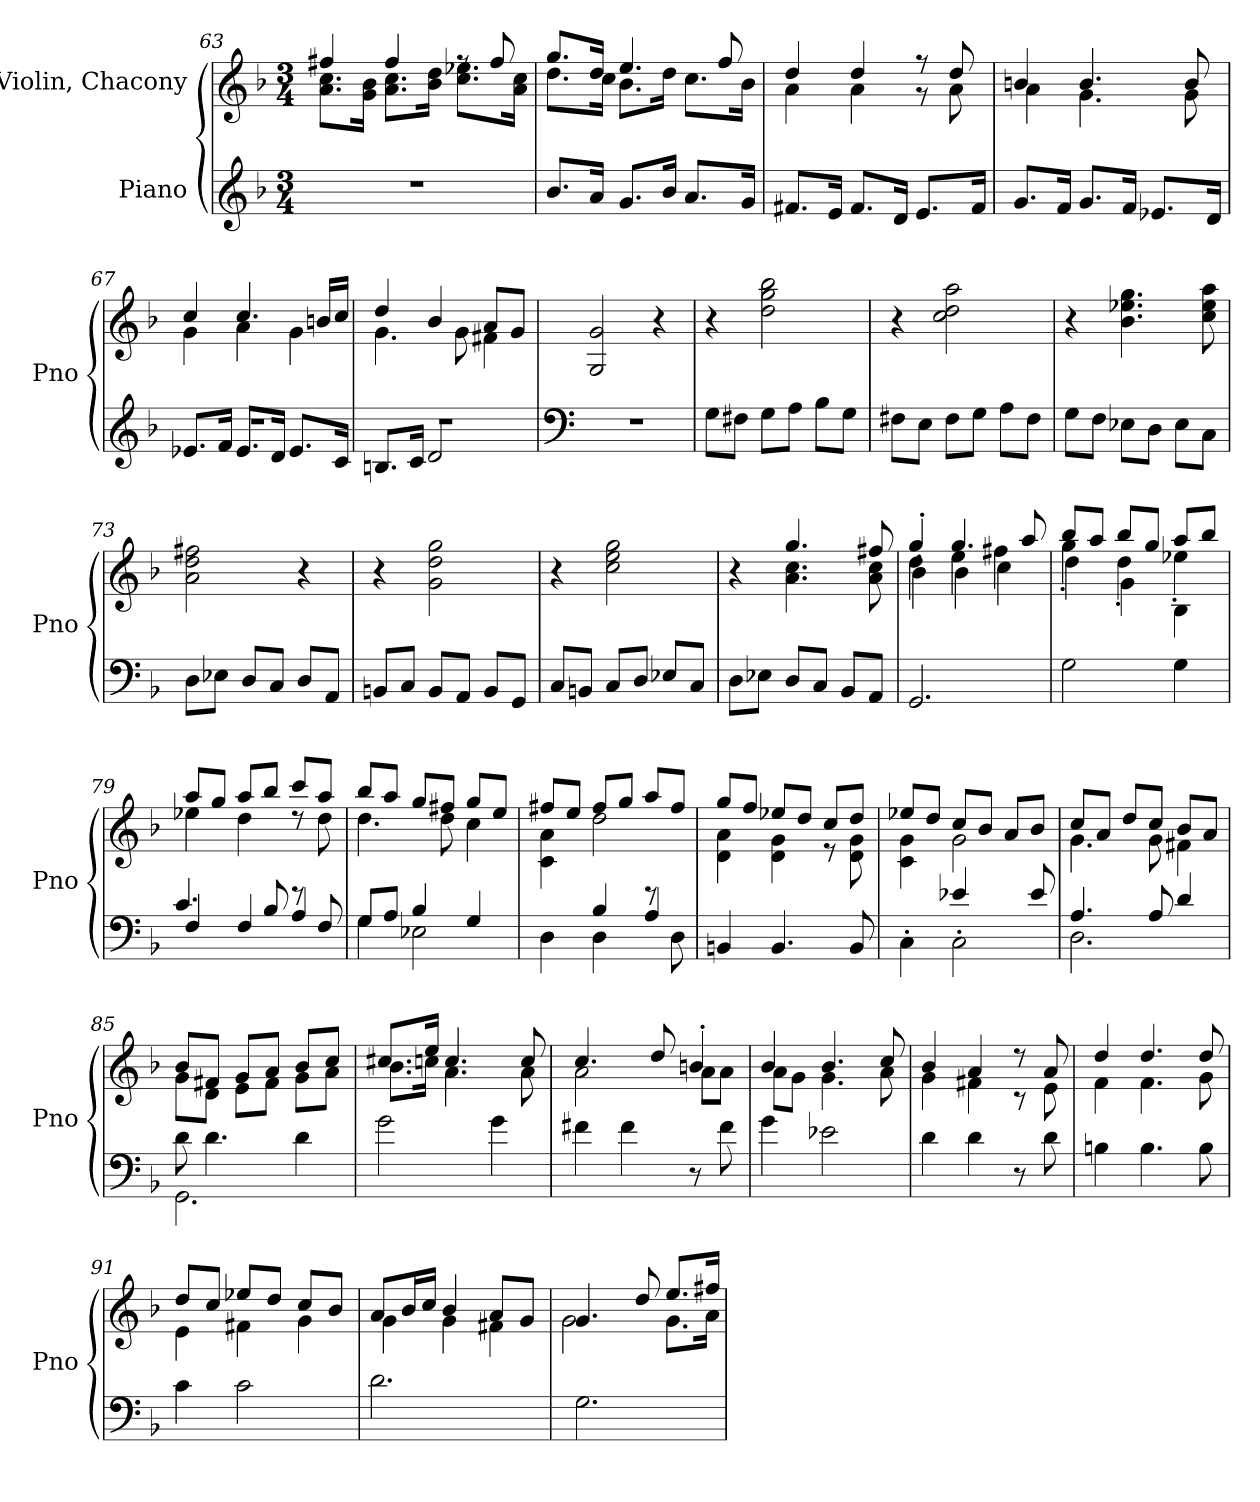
**kern	**kern
*part2	*part1
*staff2	*staff1
*I"Piano	*I"Violin, Chacony
*I'Pno	*
!!LO:LB:g=z
*clefG2	*clefG2
*k[b-]	*k[b-]
*M3/4	*M3/4
=63	=63
*	*^
2.r	4ff#X/	8.a\ 8.cc\L
.	.	16g\ 16b-\Jk
.	4ff#/	8.a\ 8.cc\L
.	.	16b-\ 16dd\Jk
.	8rff	8.cc\ 8.ee-X\L
.	8ff#/	.
.	.	16a\ 16cc\Jk
=64	=64	=64
8.b-/L	8.gg/L	8.dd\L
16a/Jk	16dd/Jk	16cc\Jk
8.g/L	4.ee/	8.b-\L
16b-/Jk	.	16dd\Jk
8.a/L	.	8.cc\L
.	8ff/	.
16g/Jk	.	16b-\Jk
=65	=65	=65
8.f#X/L	4dd/	4a\
16e/Jk	.	.
8.f#/L	4dd/	4a\
16d/Jk	.	.
8.e/L	8r	8r
.	8dd/	8a\
16f#/Jk	.	.
=66	=66	=66
8.g/L	4bn/	4a\
16f/Jk	.	.
8.g/L	4.b/	4.g\
16f/Jk	.	.
8.e-X/L	.	.
.	8b/	8g\
16d/Jk	.	.
!!LO:LB:g=z	!!
=67	=67	=67
*^	*	*
2.r	8.e-X/L	4cc/	4g\
.	16f/Jk	.	.
.	8.e-/L	4.cc/	4a\
.	16d/Jk	.	.
.	8.e-/L	.	4g\
.	.	16bn/LL	.
.	16c/Jk	16cc/JJ	.
=68	=68	=68	=68
2.r	8.Bn/L	4dd/	4.g\
.	16c/Jk	.	.
.	2d/	4b-/	.
.	.	.	8g\
.	.	8a/L	4f#X\
.	.	8g/J	.
*v	*v	*	*
*	*v	*v
=69	=69
*clefF4	*
2.r	2G/ 2g/
.	4r
=70	=70
8G\L	4r
8F#X\J	.
8G\L	2dd\ 2gg\ 2bb-\
8A\J	.
8B-\L	.
8G\J	.
=71	=71
8F#X\L	4r
8E\J	.
8F#\L	2cc\ 2dd\ 2aa\
8G\J	.
8A\L	.
8F#\J	.
=72	=72
8G\L	4r
8F\J	.
8E-X\L	4.b-\ 4.ee-X\ 4.gg\
8D\J	.
8E-\L	.
8C\J	8cc\ 8ee-\ 8aa\
!!LO:LB:g=z
=73	=73
8D\L	2a\ 2dd\ 2ff#X\
8E-X\J	.
8D/L	.
8C/J	.
8D/L	4r
8AA/J	.
=74	=74
8BBn/L	4r
8C/J	.
8BB/L	2g\ 2dd\ 2gg\
8AA/J	.
8BB/L	.
8GG/J	.
=75	=75
8C/L	4r
8BBn/J	.
8C/L	2cc\ 2ee\ 2gg\
8D/J	.
8E-X/L	.
8C/J	.
=76	=76
*	*^
8D\L	4r	4ryy
8E-X\J	.	.
8D/L	4.gg/	4.a\ 4.cc\
8C/J	.	.
8BB-/L	.	.
8AA/J	8ff#X/	8a\ 8cc\
=77	=77	=77
*	*	*^
2.GG/	4gg'/	4dd\	4b-'\
.	4.gg/	4ee\	4b-\
.	.	4ff#X\	4cc\
.	8aa/	.	.
!!LO:PB:g=z	!!	!!
=78	=78	=78	=78
2G\	8bb-/L	4gg'\	4dd\
.	8aa/J	.	.
.	8bb-/L	4dd'\	4g\
.	8gg/J	.	.
4G\	8aa/L	4ee-X'\	4B-\
.	8bb-/J	.	.
*	*	*v	*v
=79	=79	=79
*^	*	*
4F/	4.c/	8aa/L	4ee-X\
.	.	8gg/J	.
4F/	.	8aa/L	4dd\
.	8B-/	8bb-/J	.
8r	4A/	8ccc/L	8rdd
8F/	.	8aa/J	8dd\
=80	=80	=80	=80
4G\	8G/L	8bb-/L	4.dd\
.	8A/J	8aa/J	.
2E-X\	4B-/	8gg/L	.
.	.	8ff#X/J	8dd\
.	4G/	8gg/L	4cc\
.	.	8ee/J	.
=81	=81	=81	=81
4D\	4ryy	8ff#X/L	4c\ 4a\
.	.	8ee/J	.
4D\	4B-/	8ff#/L	2dd\
.	.	8gg/J	.
8r	4A/	8aa/L	.
8D\	.	8ff#/J	.
*v	*v	*	*
!!LO:LB:g=z	!!
=82	=82	=82
4BBn/	8gg/L	4d\ 4a\
.	8ff/J	.
4.BB/	8ee-X/L	4d\ 4g\
.	8dd/J	.
.	8cc/L	8r
8BB/	8dd/J	8d\ 8g\
=83	=83	=83
*^	*	*
4C'\	4ryy	8ee-X/L	4c\ 4g\
.	.	8dd/J	.
2C'\	4e-X/	8cc/L	2g\
.	.	8b-/J	.
.	8ryy	8a/L	.
.	8e-/	8b-/J	.
=84	=84	=84	=84
2.D\	4.A/	8cc/L	4.g\
.	.	8a/J	.
.	.	8dd/L	.
.	8A/	8cc/J	8g\
.	4d/	8b-/L	4f#X\
.	.	8a/J	.
=85	=85	=85	=85
2.GG\	8d\	8b-/L	8g\L
.	4.d\	8f#X/J	8d\J
.	.	8g/L	8e\L
.	.	8a/J	8f#\J
.	4d\	8b-/L	8g\L
.	.	8cc/J	8a\J
*v	*v	*	*
=86	=86	=86
2g\	8.cc#X/L	8.b-\L
.	16ee/Jk	16ccn\Jk
.	4.cc/	4.a\
4g\	.	.
.	8cc/	8a\
!!LO:LB:g=z	!!
=87	=87	=87
4f#X\	4.cc/	2a\
4f#\	.	.
.	8dd/	.
8r	4bn'/	8a\L
8f#\	.	8a\J
=88	=88	=88
4g\	4b-/	8a\L
.	.	8g\J
2e-X\	4.b-/	4.g\
.	8cc/	8a\
=89	=89	=89
4d\	4b-/	4g\
4d\	4a/	4f#X\
8r	8r	8r
8d\	8a/	8e\
=90	=90	=90
4Bn\	4dd/	4f\
4.B\	4.dd/	4.f\
8B\	8dd/	8g\
=91	=91	=91
4c\	8dd/L	4e\
.	8cc/J	.
2c\	8ee-X/L	4f#X\
.	8dd/J	.
.	8cc/L	4g\
.	8b-/J	.
!!LO:LB:g=z	!!
=92	=92	=92
2.d\	8a/L	4g\
.	16b-/L	.
.	16cc/JJ	.
.	4b-/	4g\
.	8a/L	4f#X\
.	8g/J	.
=93	=93	=93
2.G\	4.g/	2g\
.	8dd/	.
.	8.ee/L	8.g\L
.	16ff#X/Jk	16a\Jk
*	*v	*v
=	=
*-	*-
